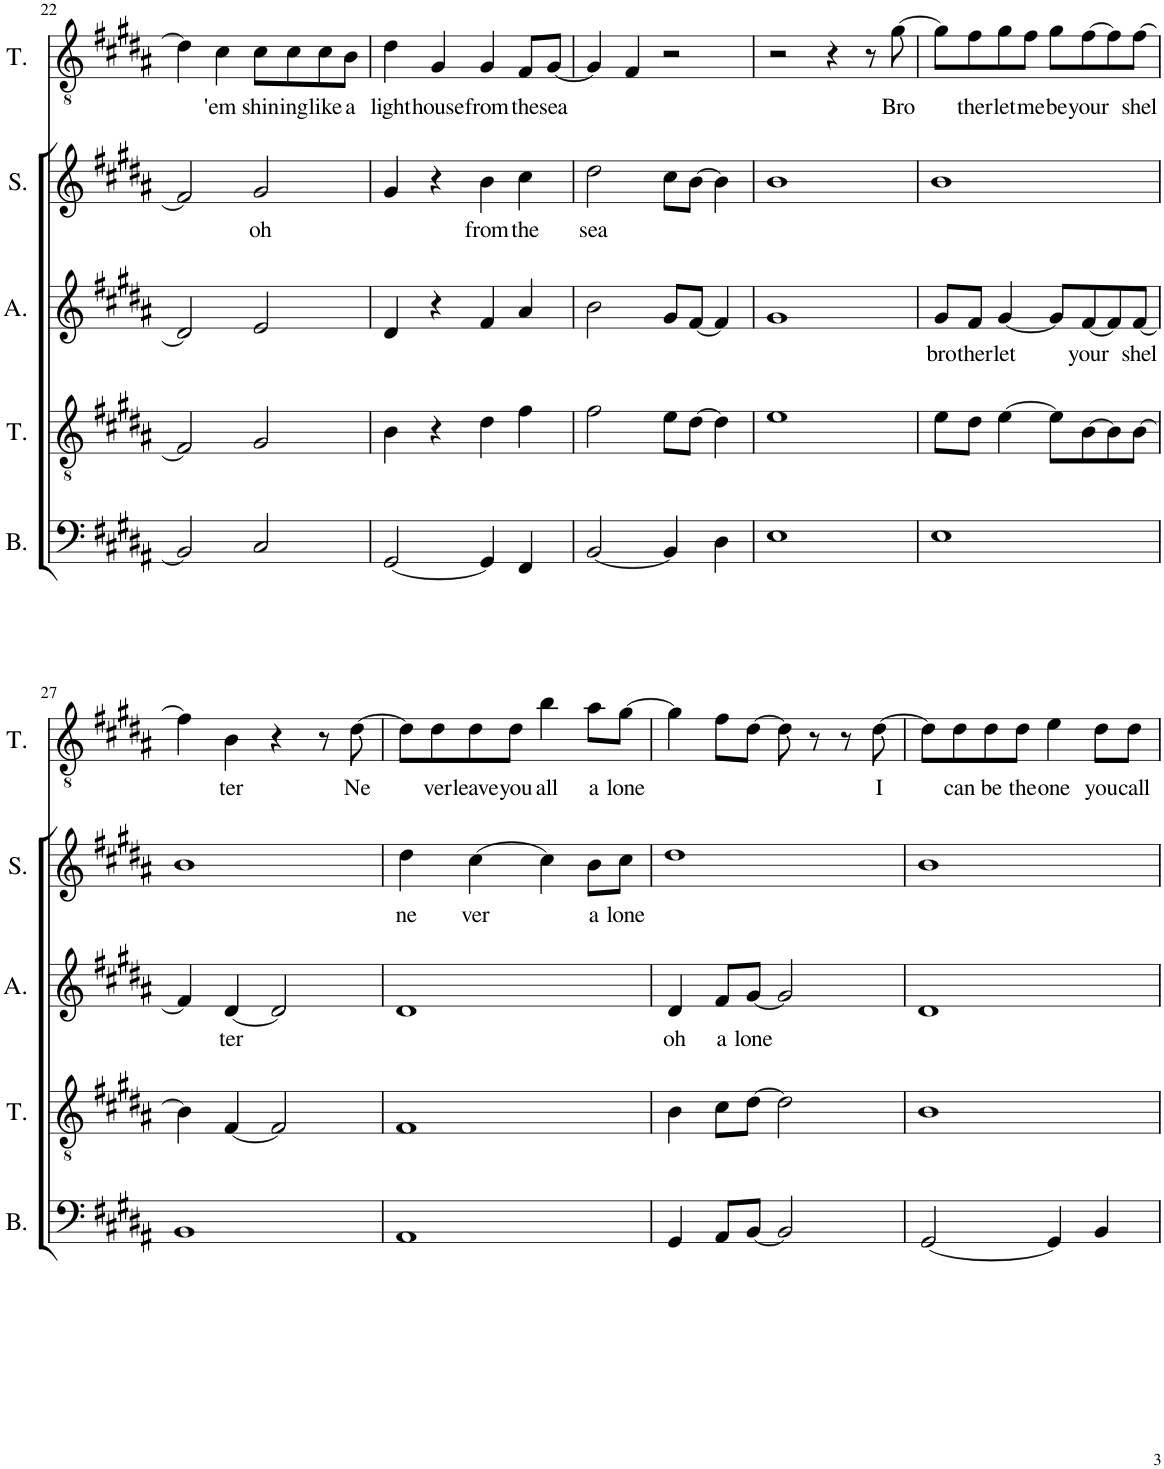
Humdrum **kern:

**kern	**kern	**kern	**text	**kern	**text	**kern	**text
*part5	*part4	*part3	*part3	*part2	*part2	*part1	*part1
*staff5	*staff4	*staff3	*staff3	*staff2	*staff2	*staff1	*staff1
*I"Bass	*I"Tenor	*I"Alto	*	*I"Soprano	*	*I"Solo	*
*I'B.	*I'T.	*I'A.	*	*I'S.	*	*	*
!!LO:PB:g=z
*clefF4	*clefGv2	*clefG2	*	*clefG2	*	*clefGv2	*
*k[f#c#g#d#a#]	*k[f#c#g#d#a#]	*k[f#c#g#d#a#]	*	*k[f#c#g#d#a#]	*	*k[f#c#g#d#a#]	*
*M4/4	*M4/4	*M4/4	*	*M4/4	*	*M4/4	*
=22	=22	=22	=22	=22	=22	=22	=22
2BB/]	2F#/]	2d#/]	.	2f#/]	.	4d#\]	.
!	!	!	!	!	!	!	!LO:LY:b
.	.	.	.	.	.	4c#\	'em
!	!	!	!	!	!LO:LY:b	!	!LO:LY:b
2C#/	2G#/	2e/	.	2g#/	oh	8c#\L	shin
!	!	!	!	!	!	!	!LO:LY:b
.	.	.	.	.	.	8c#\	ing
!	!	!	!	!	!	!	!LO:LY:b
.	.	.	.	.	.	8c#\	like
!	!	!	!	!	!	!	!LO:LY:b
.	.	.	.	.	.	8B\J	a
=23	=23	=23	=23	=23	=23	=23	=23
!	!	!	!	!	!	!	!LO:LY:b
[2GG#/	4B\	4d#/	.	4g#/	.	4d#\	light
!	!	!	!	!	!	!	!LO:LY:b
.	4r	4r	.	4r	.	4G#/	house
!	!	!	!	!	!LO:LY:b	!	!LO:LY:b
4GG#/]	4d#\	4f#/	.	4b\	from	4G#/	from
!	!	!	!	!	!LO:LY:b	!	!LO:LY:b
4FF#/	4f#\	4a#/	.	4cc#\	the	8F#/L	the
!	!	!	!	!	!	!	!LO:LY:b
.	.	.	.	.	.	[8G#/J	sea
=24	=24	=24	=24	=24	=24	=24	=24
!	!	!	!	!	!LO:LY:b	!	!
[2BB/	2f#\	2b\	.	2dd#\	sea	4G#/]	.
.	.	.	.	.	.	4F#/	.
4BB/]	8e\L	8g#/L	.	8cc#\L	.	2r	.
.	[8d#\J	[8f#/J	.	[8b\J	.	.	.
4D#\	4d#\]	4f#/]	.	4b\]	.	.	.
=25	=25	=25	=25	=25	=25	=25	=25
1E	1e	1g#	.	1b	.	2r	.
.	.	.	.	.	.	4r	.
.	.	.	.	.	.	8r	.
!	!	!	!	!	!	!	!LO:LY:b
.	.	.	.	.	.	[8g#\	Bro
=26	=26	=26	=26	=26	=26	=26	=26
!	!	!	!LO:LY:b	!	!	!	!
1E	8e\L	8g#/L	bro	1b	.	8g#\L]	.
!	!	!	!LO:LY:b	!	!	!	!LO:LY:b
.	8d#\J	8f#/J	ther	.	.	8f#\	ther
!	!	!	!LO:LY:b	!	!	!	!LO:LY:b
.	[4e\	[4g#/	let	.	.	8g#\	let
!	!	!	!	!	!	!	!LO:LY:b
.	.	.	.	.	.	8f#\J	me
!	!	!	!	!	!	!	!LO:LY:b
.	8e\L]	8g#/L]	.	.	.	8g#\L	be
!	!	!	!LO:LY:b	!	!	!	!LO:LY:b
.	[8B\	[8f#/	your	.	.	[8f#\	your
.	8B\]	8f#/]	.	.	.	8f#\]	.
!	!	!	!LO:LY:b	!	!	!	!LO:LY:b
.	[8B\J	[8f#/J	shel	.	.	[8f#\J	shel
!!LO:LB:g=z
=27	=27	=27	=27	=27	=27	=27	=27
1BB	4B\]	4f#/]	.	1b	.	4f#\]	.
!	!	!	!LO:LY:b	!	!	!	!LO:LY:b
.	[4F#/	[4d#/	ter	.	.	4B\	ter
.	2F#/]	2d#/]	.	.	.	4r	.
.	.	.	.	.	.	8r	.
!	!	!	!	!	!	!	!LO:LY:b
.	.	.	.	.	.	[8d#\	Ne
=28	=28	=28	=28	=28	=28	=28	=28
!	!	!	!	!	!LO:LY:b	!	!
1AA#	1F#	1d#	.	4dd#\	ne	8d#\L]	.
!	!	!	!	!	!	!	!LO:LY:b
.	.	.	.	.	.	8d#\	ver
!	!	!	!	!	!LO:LY:b	!	!LO:LY:b
.	.	.	.	[4cc#\	ver	8d#\	leave
!	!	!	!	!	!	!	!LO:LY:b
.	.	.	.	.	.	8d#\J	you
!	!	!	!	!	!	!	!LO:LY:b
.	.	.	.	4cc#\]	.	4b\	all
!	!	!	!	!	!LO:LY:b	!	!LO:LY:b
.	.	.	.	8b\L	a	8a#\L	a
!	!	!	!	!	!LO:LY:b	!	!LO:LY:b
.	.	.	.	8cc#\J	lone	[8g#\J	lone
=29	=29	=29	=29	=29	=29	=29	=29
!	!	!	!LO:LY:b	!	!	!	!
4GG#/	4B\	4d#/	oh	1dd#	.	4g#\]	.
!	!	!	!LO:LY:b	!	!	!	!
8AA#/L	8c#\L	8f#/L	a	.	.	8f#\L	.
!	!	!	!LO:LY:b	!	!	!	!
[8BB/J	[8d#\J	[8g#/J	lone	.	.	[8d#\J	.
2BB/]	2d#\]	2g#/]	.	.	.	8d#\]	.
.	.	.	.	.	.	8r	.
.	.	.	.	.	.	8r	.
!	!	!	!	!	!	!	!LO:LY:b
.	.	.	.	.	.	[8d#\	I
=30	=30	=30	=30	=30	=30	=30	=30
[2GG#/	1B	1d#	.	1b	.	8d#\L]	.
!	!	!	!	!	!	!	!LO:LY:b
.	.	.	.	.	.	8d#\	can
!	!	!	!	!	!	!	!LO:LY:b
.	.	.	.	.	.	8d#\	be
!	!	!	!	!	!	!	!LO:LY:b
.	.	.	.	.	.	8d#\J	the
!	!	!	!	!	!	!	!LO:LY:b
4GG#/]	.	.	.	.	.	4e\	one
!	!	!	!	!	!	!	!LO:LY:b
4BB/	.	.	.	.	.	8d#\L	you
!	!	!	!	!	!	!	!LO:LY:b
.	.	.	.	.	.	8d#\J	call
=	=	=	=	=	=	=	=
*-	*-	*-	*-	*-	*-	*-	*-
